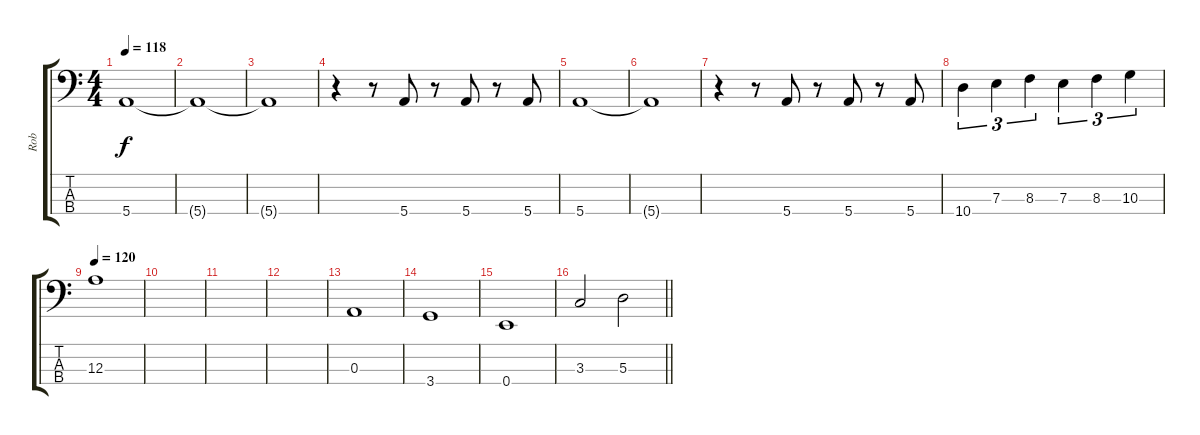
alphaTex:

\track ("Rob" "Rob") {instrument electricbassfinger}
\staff {score tabs}
\tuning (G2 D2 A1 E1) {hide}
\ts (4 4)
\tempo 118
\clef f4
\ks c
5.4.1{dy f} |
5.4{t}.1 |
5.4{t}.1 |
r.4{volume 10} r.8 5.4.8 r.8 5.4.8 r.8 5.4.8 |
5.4.1 |
5.4{t}.1 |
r.4{volume 10} r.8 5.4.8 r.8 5.4.8 r.8 5.4.8 |
10.4.4{tu (3 2) volume 12} 7.3.4{tu (3 2)} 8.3.4{tu (3 2)} 7.3.4{tu (3 2)} 8.3.4{tu (3 2)} 10.3.4{tu (3 2)} |
\tempo 120
12.3.1 |
|
|
|
0.3.1 |
3.4.1 |
0.4.1 |
\barLineRight lightlight
3.3.2 5.3.2
